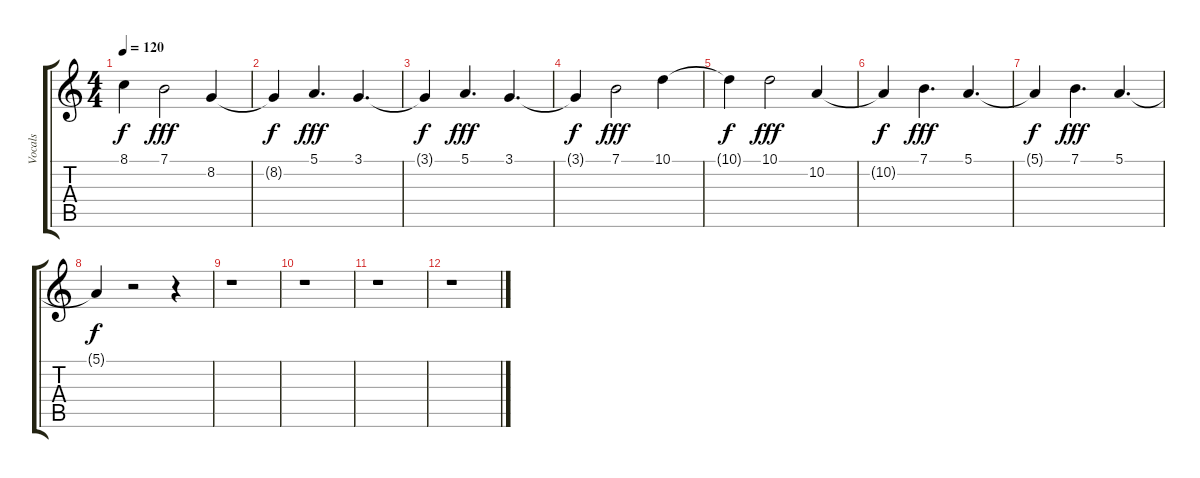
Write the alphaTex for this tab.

\track ("Vocals" "Vocals") {instrument lead3calliope}
\staff {score tabs}
\tuning (E4 B3 G3 D3 A2 D2) {hide}
\ts (4 4)
\tempo 120
\clef g2
\ks c
8.1{t}.4{dy f} 7.1.2{dy fff} 8.2.4 |
8.2{t}.4{dy f} 5.1.4{d dy fff} 3.1.4{d} |
3.1{t}.4{dy f} 5.1.4{d dy fff} 3.1.4{d} |
3.1{t}.4{dy f} 7.1.2{dy fff volume 13} 10.1.4{volume 11} |
10.1{t}.4{dy f} 10.1.2{dy fff volume 10} 10.2.4{volume 8} |
10.2{t}.4{dy f} 7.1.4{d dy fff volume 6} 5.1.4{d volume 5} |
5.1{t}.4{dy f} 7.1.4{d dy fff volume 3} 5.1.4{d volume 2} |
5.1{t}.4{dy f} r.2 r.4 |
r.1 |
r.1 |
r.1 |
r.1
